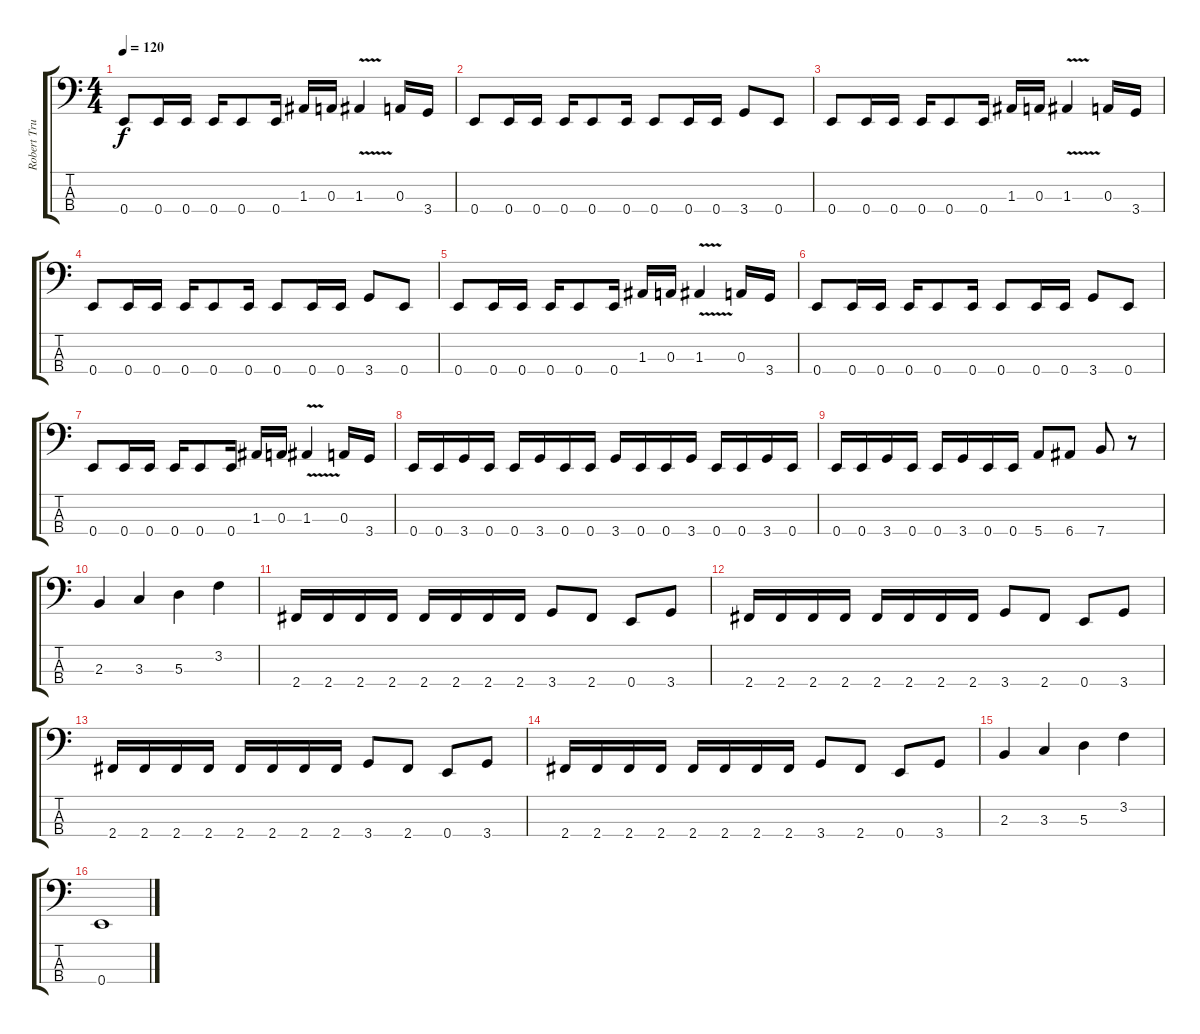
\track ("Robert Trujillo" "Robert Tru") {instrument electricbassfinger}
\staff {score tabs}
\tuning (G2 D2 A1 E1) {hide}
\ts (4 4)
\tempo 120
\clef f4
\ks c
0.4.8{dy f} 0.4.16 0.4.16 0.4.16 0.4.8 0.4.16 1.3.16 0.3.16 1.3{v}.4 0.3.16 3.4.16 |
0.4.8 0.4.16 0.4.16 0.4.16 0.4.8 0.4.16 0.4.8 0.4.16 0.4.16 3.4.8 0.4.8 |
0.4.8 0.4.16 0.4.16 0.4.16 0.4.8 0.4.16 1.3.16 0.3.16 1.3{v}.4 0.3.16 3.4.16 |
0.4.8 0.4.16 0.4.16 0.4.16 0.4.8 0.4.16 0.4.8 0.4.16 0.4.16 3.4.8 0.4.8 |
0.4.8 0.4.16 0.4.16 0.4.16 0.4.8 0.4.16 1.3.16 0.3.16 1.3{v}.4 0.3.16 3.4.16 |
0.4.8 0.4.16 0.4.16 0.4.16 0.4.8 0.4.16 0.4.8 0.4.16 0.4.16 3.4.8 0.4.8 |
0.4.8 0.4.16 0.4.16 0.4.16 0.4.8 0.4.16 1.3.16 0.3.16 1.3{v}.4 0.3.16 3.4.16 |
0.4.16 0.4.16 3.4.16 0.4.16 0.4.16 3.4.16 0.4.16 0.4.16 3.4.16 0.4.16 0.4.16 3.4.16 0.4.16 0.4.16 3.4.16 0.4.16 |
0.4.16 0.4.16 3.4.16 0.4.16 0.4.16 3.4.16 0.4.16 0.4.16 5.4.8 6.4.8 7.4.8 r.8 |
2.3.4 3.3.4 5.3.4 3.2.4 |
2.4.16 2.4.16 2.4.16 2.4.16 2.4.16 2.4.16 2.4.16 2.4.16 3.4.8 2.4.8 0.4.8 3.4.8 |
2.4.16 2.4.16 2.4.16 2.4.16 2.4.16 2.4.16 2.4.16 2.4.16 3.4.8 2.4.8 0.4.8 3.4.8 |
2.4.16 2.4.16 2.4.16 2.4.16 2.4.16 2.4.16 2.4.16 2.4.16 3.4.8 2.4.8 0.4.8 3.4.8 |
2.4.16 2.4.16 2.4.16 2.4.16 2.4.16 2.4.16 2.4.16 2.4.16 3.4.8 2.4.8 0.4.8 3.4.8 |
2.3.4 3.3.4 5.3.4 3.2.4 |
0.4.1
